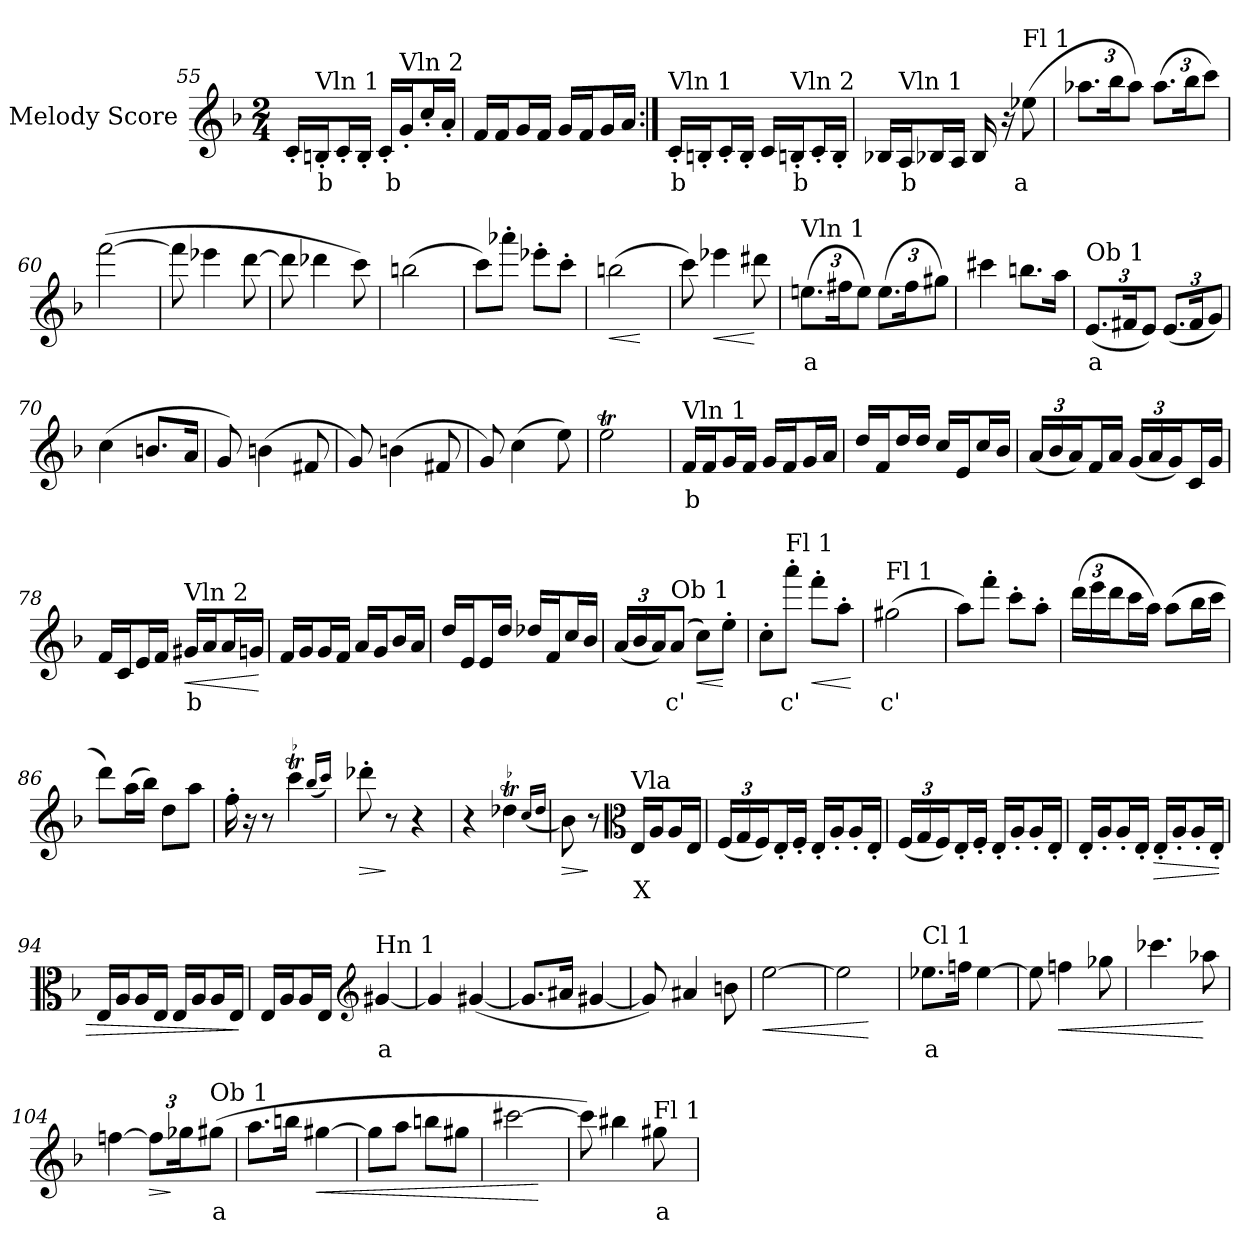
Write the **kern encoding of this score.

**kern	**text	**dynam
*part1	*part1	*part1
*staff1	*staff1	*staff1
*I"Melody Score	*	*
*clefG2	*	*
*k[b-]	*	*
*M2/4	*	*
=55	=55	=55
16c'/LL	.	.
!LO:TX:a:t=Vln 1	!	!
!	!LO:LY:b:color=#FF0000	!
16Bn'/J	b	.
16c'/L	.	.
16B'/JJ	.	.
16c'/LL	.	.
!LO:TX:a:t=Vln 2	!	!
!	!LO:LY:b:color=#FF0000	!
16g'/J	b	.
16cc'/L	.	.
16a'/JJ	.	.
=56	=56	=56
16f/LL	.	.
16f/J	.	.
16g/L	.	.
16f/JJ	.	.
16g/LL	.	.
16f/J	.	.
16g/L	.	.
16a/JJ	.	.
=57:|!	=57:|!	=57:|!
!LO:TX:a:t=Vln 1	!	!
!	!LO:LY:b:color=#FF0000	!
16c'/LL	b	.
16Bn'/J	.	.
16c'/L	.	.
16B'/JJ	.	.
16c/LL	.	.
!LO:TX:a:t=Vln 2	!	!
!	!LO:LY:b:color=#FF0000	!
16Bn'/J	b	.
16c'/L	.	.
16B'/JJ	.	.
=58	=58	=58
16B-X/LL	.	.
!LO:TX:a:t=Vln 1	!	!
!	!LO:LY:b:color=#FF0000	!
16A/J	b	.
16B-X/L	.	.
16A/JJ	.	.
16B-/	.	.
16r	.	.
!LO:TX:a:t=Fl 1	!	!
!	!LO:LY:b:color=#FF0000	!
(8ee-X\	a	.
=59	=59	=59
*Xbrackettup	*	*
12.aa-X\L	.	.
24bb-\K	.	.
12aa-\J)	.	.
(12.aa-\L	.	.
24bb-\K	.	.
12ccc\J)	.	.
=60	=60	=60
([2fff\	.	.
=61	=61	=61
8fff\]	.	.
4eee-X\	.	.
[8ddd\	.	.
=62	=62	=62
8ddd\]	.	.
4ddd-X\	.	.
8ccc\)	.	.
=63	=63	=63
(2bbn\	.	.
=64	=64	=64
8ccc\L)	.	.
8aaa-X'\J	.	.
8eee-X'\L	.	.
8ccc'\J	.	.
=65	=65	=65
!	!	!LO:HP:b
(2bbn\	.	<
.	.	[
=66	=66	=66
8ccc\)	.	.
!	!	!LO:HP:b
4eee-X\	.	<
8ddd#X\	.	[
=67	=67	=67
!LO:TX:a:t=Vln 1	!	!
!	!LO:LY:b:color=#FF0000	!
(12.een\L	a	.
24ff#X\K	.	.
12ee\J)	.	.
(12.ee\L	.	.
24ff#\K	.	.
12gg#X\J)	.	.
=68	=68	=68
4ccc#X\	.	.
8.bbn\L	.	.
16aa\Jk	.	.
=69	=69	=69
!LO:TX:a:t=Ob 1	!	!
!	!LO:LY:b:color=#FF0000	!
(12.e/L	a	.
24f#X/K	.	.
12e/J)	.	.
(12.e/L	.	.
24f#/K	.	.
12g/J)	.	.
=70	=70	=70
(4cc\	.	.
8.bn/L	.	.
16a/Jk	.	.
=71	=71	=71
8g/)	.	.
(4bn\	.	.
8f#X/	.	.
=72	=72	=72
8g/)	.	.
(4bn\	.	.
8f#X/	.	.
=73	=73	=73
8g/)	.	.
(4cc\	.	.
8ee\)	.	.
=74	=74	=74
2eet\	.	.
=75	=75	=75
!LO:TX:a:t=Vln 1	!	!
!	!LO:LY:b:color=#FF0000	!
16f/LL	b	.
16f/J	.	.
16g/L	.	.
16f/JJ	.	.
16g/LL	.	.
16f/J	.	.
16g/L	.	.
16a/JJ	.	.
=76	=76	=76
16dd/LL	.	.
16f/J	.	.
16dd/L	.	.
16dd/JJ	.	.
16cc/LL	.	.
16e/J	.	.
16cc/L	.	.
16b-/JJ	.	.
=77	=77	=77
(24a/LL	.	.
24b-/	.	.
24a/J)	.	.
16f/L	.	.
16a/JJ	.	.
(24g/LL	.	.
24a/	.	.
24g/J)	.	.
16c/L	.	.
16g/JJ	.	.
=78	=78	=78
16f/LL	.	.
16c/J	.	.
16e/L	.	.
16f/JJ	.	.
!LO:TX:a:t=Vln 2	!	!
!	!LO:LY:b:color=#FF0000	!LO:HP:b
16g#X/LL	b	<
16a/J	.	.
16a/L	.	.
16gn/JJ	.	.
.	.	[
=79	=79	=79
16f/LL	.	.
16g/J	.	.
16g/L	.	.
16f/JJ	.	.
16a/LL	.	.
16g/J	.	.
16b-/L	.	.
16a/JJ	.	.
=80	=80	=80
16dd/LL	.	.
16e/J	.	.
16e/L	.	.
16dd/JJ	.	.
16dd-X/LL	.	.
16f/J	.	.
16cc/L	.	.
16b-/JJ	.	.
=81	=81	=81
(24a/LL	.	.
24b-/	.	.
24a/J)	.	.
!LO:TX:a:t=Ob 1	!	!
!	!LO:LY:b:color=#FF0000	!
(8a/J	c'	.
!	!	!LO:HP:b
8cc\L)	.	<
8ee'\J	.	[
=82	=82	=82
8cc'>\L	.	.
!LO:TX:a:t=Fl 1	!	!
!	!LO:LY:b:color=#FF0000	!
8aaa'\J	c'	.
!	!	!LO:HP:b
8fff'\L	.	<
8aa'\J	.	.
.	.	[
=83	=83	=83
!LO:TX:a:t=Fl 1	!	!
!	!LO:LY:b:color=#FF0000	!
(2gg#X\	c'	.
=84	=84	=84
8aa\L)	.	.
8fff'\J	.	.
8ccc'\L	.	.
8aa'\J	.	.
=85	=85	=85
(24ddd\LL	.	.
24eee\	.	.
24ddd\J	.	.
16ccc\L	.	.
16aa\JJ)	.	.
(8aa\L	.	.
16bb-\L	.	.
16ccc\JJ	.	.
=86	=86	=86
8ddd\L)	.	.
(16aa\L	.	.
16bb-\JJ)	.	.
8dd\L	.	.
8aa\J	.	.
=87	=87	=87
16ff'\	.	.
16r	.	.
8r	.	.
!LO:TR:acc=-	!	!
4ccct\	.	.
(16qbb-/LL	.	.
16qccc/JJ)	.	.
=88	=88	=88
!	!	!LO:HP:b
8ddd-X'\	.	>
8r	.	]
4r	.	.
=89	=89	=89
4r	.	.
!LO:TR:acc=-	!	!
4dd-XT\	.	.
(16qcc/LL	.	.
16qdd-/JJ	.	.
=90	=90	=90
!	!	!LO:HP:b
8b-\)	.	>
8r	.	]
*clefC3	*	*
!LO:TX:a:t=Vla	!	!
!	!LO:LY:b:color=#FF0000	!
16E/LL	X	.
16A/J	.	.
16A/L	.	.
16E/JJ	.	.
=91	=91	=91
(24F/LL	.	.
24G/	.	.
24F/J)	.	.
16E'/L	.	.
16F'/JJ	.	.
16E'/LL	.	.
16A'/J	.	.
16A'/L	.	.
16E'/JJ	.	.
=92	=92	=92
(24F/LL	.	.
24G/	.	.
24F/J)	.	.
16E'/L	.	.
16F'/JJ	.	.
16E'/LL	.	.
16A'/J	.	.
16A'/L	.	.
16E'/JJ	.	.
=93	=93	=93
16E'/LL	.	.
16A'/J	.	.
16A'/L	.	.
16E'/JJ	.	.
!	!	!LO:HP:b
16E'/LL	.	>
16A'/J	.	.
16A'/L	.	.
16E'/JJ	.	.
=94	=94	=94
16E/LL	.	.
16A/J	.	.
16A/L	.	.
16E/JJ	.	.
16E/LL	.	.
16A/J	.	.
16A/L	.	.
16E/JJ	.	.
.	.	]
=95	=95	=95
16E/LL	.	.
16A/J	.	.
16A/L	.	.
16E/JJ	.	.
*clefG2	*	*
!LO:TX:a:t=Hn 1	!	!
!	!LO:LY:b:color=#FF0000	!
[4g#X/	a	.
=96	=96	=96
4g#/]	.	.
([4g#X/	.	.
=97	=97	=97
8.g#/L]	.	.
16a#X/Jk	.	.
[4g#X/	.	.
=98	=98	=98
8g#/])	.	.
4a#X/	.	.
8b\	.	.
=99	=99	=99
!	!	!LO:HP:b
[2ee\	.	<
=100	=100	=100
2ee\]	.	.
.	.	[
=101	=101	=101
!LO:TX:a:t=Cl 1	!	!
!	!LO:LY:b:color=#FF0000	!
8.ee-X\L	a	.
16ffn\Jk	.	.
[4ee-\	.	.
=102	=102	=102
8ee-\]	.	.
!	!	!LO:HP:b
4ffn\	.	<
8gg-X\	.	.
=103	=103	=103
4.ccc-X\	.	.
8aa-X\	.	[
=104	=104	=104
[4ffn\	.	.
!	!	!LO:HP:b
12ff\L]	.	>
24gg-X\k	.	]
!LO:TX:a:t=Ob 1	!	!
!	!LO:LY:b:color=#FF0000	!
(8gg#X\J	a	.
=105	=105	=105
8.aa\L	.	.
16bbn\Jk	.	.
!	!	!LO:HP:b
[4gg#X\	.	<
=106	=106	=106
8gg#\L]	.	.
8aa\J	.	.
8bbn\L	.	.
8gg#X\J	.	.
=107	=107	=107
[2ccc#X\	.	.
.	.	[
=108	=108	=108
8ccc#\])	.	.
4bb#X\	.	.
!LO:TX:a:t=Fl 1	!	!
!	!LO:LY:b:color=#FF0000	!
8gg#X\	a	.
=	=	=
*-	*-	*-
